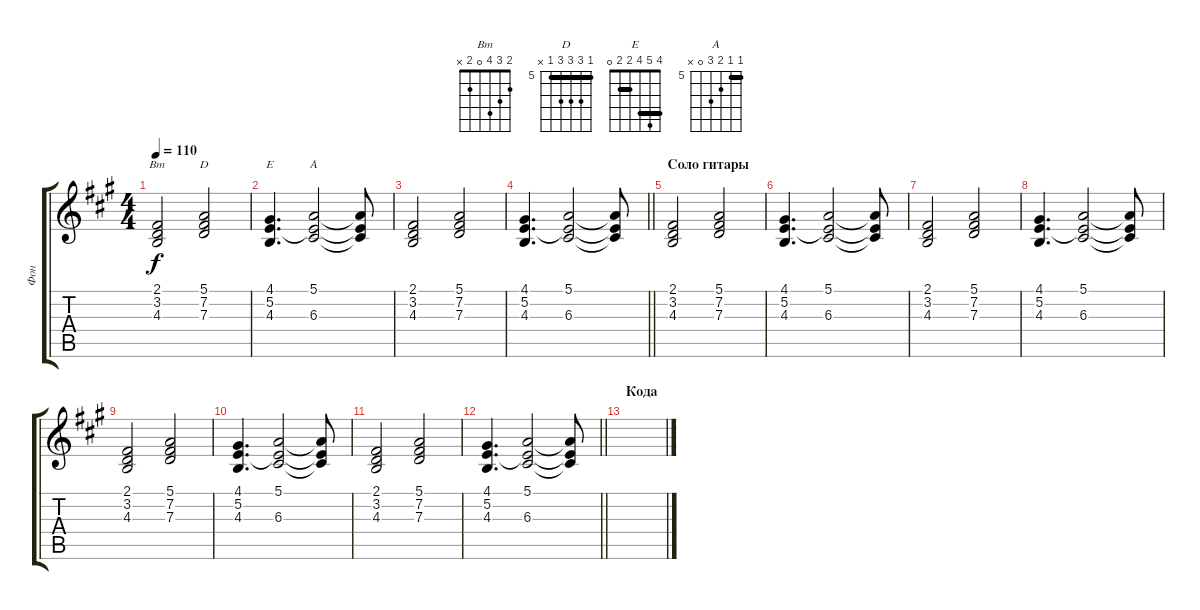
\track ("Фон" "Фон") {instrument pad2warm}
\staff {score tabs}
\tuning (E4 B3 G3 D3 A2 E2) {hide}
\chord ("Bm" 2 3 4 0 2 x)
\chord ("D" 5 7 7 7 5 x) {firstfret 5 barre 5}
\chord ("E" 4 5 4 2 2 0) {barre (2 4)}
\chord ("A" 5 5 6 7 0 x) {firstfret 5 barre 5}
\ts (4 4)
\tempo 110
\clef g2
\ks f#minor
(2.1 3.2 4.3).2{ch "Bm" dy f} (5.1 7.2 7.3).2{ch "D"} |
(4.1 5.2 4.3).4{d ch "E"} (5.1 5.2{t} 6.3).2{ch "A"} (5.1{t} 5.2{t} 6.3{t}).8 |
(2.1 3.2 4.3).2 (5.1 7.2 7.3).2 |
\barLineRight lightlight
(4.1 5.2 4.3).4{d} (5.1 5.2{t} 6.3).2 (5.1{t} 5.2{t} 6.3{t}).8 |
\section ("" "Соло гитары")
(2.1 3.2 4.3).2 (5.1 7.2 7.3).2 |
(4.1 5.2 4.3).4{d} (5.1 5.2{t} 6.3).2 (5.1{t} 5.2{t} 6.3{t}).8 |
(2.1 3.2 4.3).2 (5.1 7.2 7.3).2 |
(4.1 5.2 4.3).4{d} (5.1 5.2{t} 6.3).2 (5.1{t} 5.2{t} 6.3{t}).8 |
(2.1 3.2 4.3).2 (5.1 7.2 7.3).2 |
(4.1 5.2 4.3).4{d} (5.1 5.2{t} 6.3).2 (5.1{t} 5.2{t} 6.3{t}).8 |
(2.1 3.2 4.3).2 (5.1 7.2 7.3).2 |
\barLineRight lightlight
(4.1 5.2 4.3).4{d} (5.1 5.2{t} 6.3).2 (5.1{t} 5.2{t} 6.3{t}).8 |
\section ("" "Кода")
